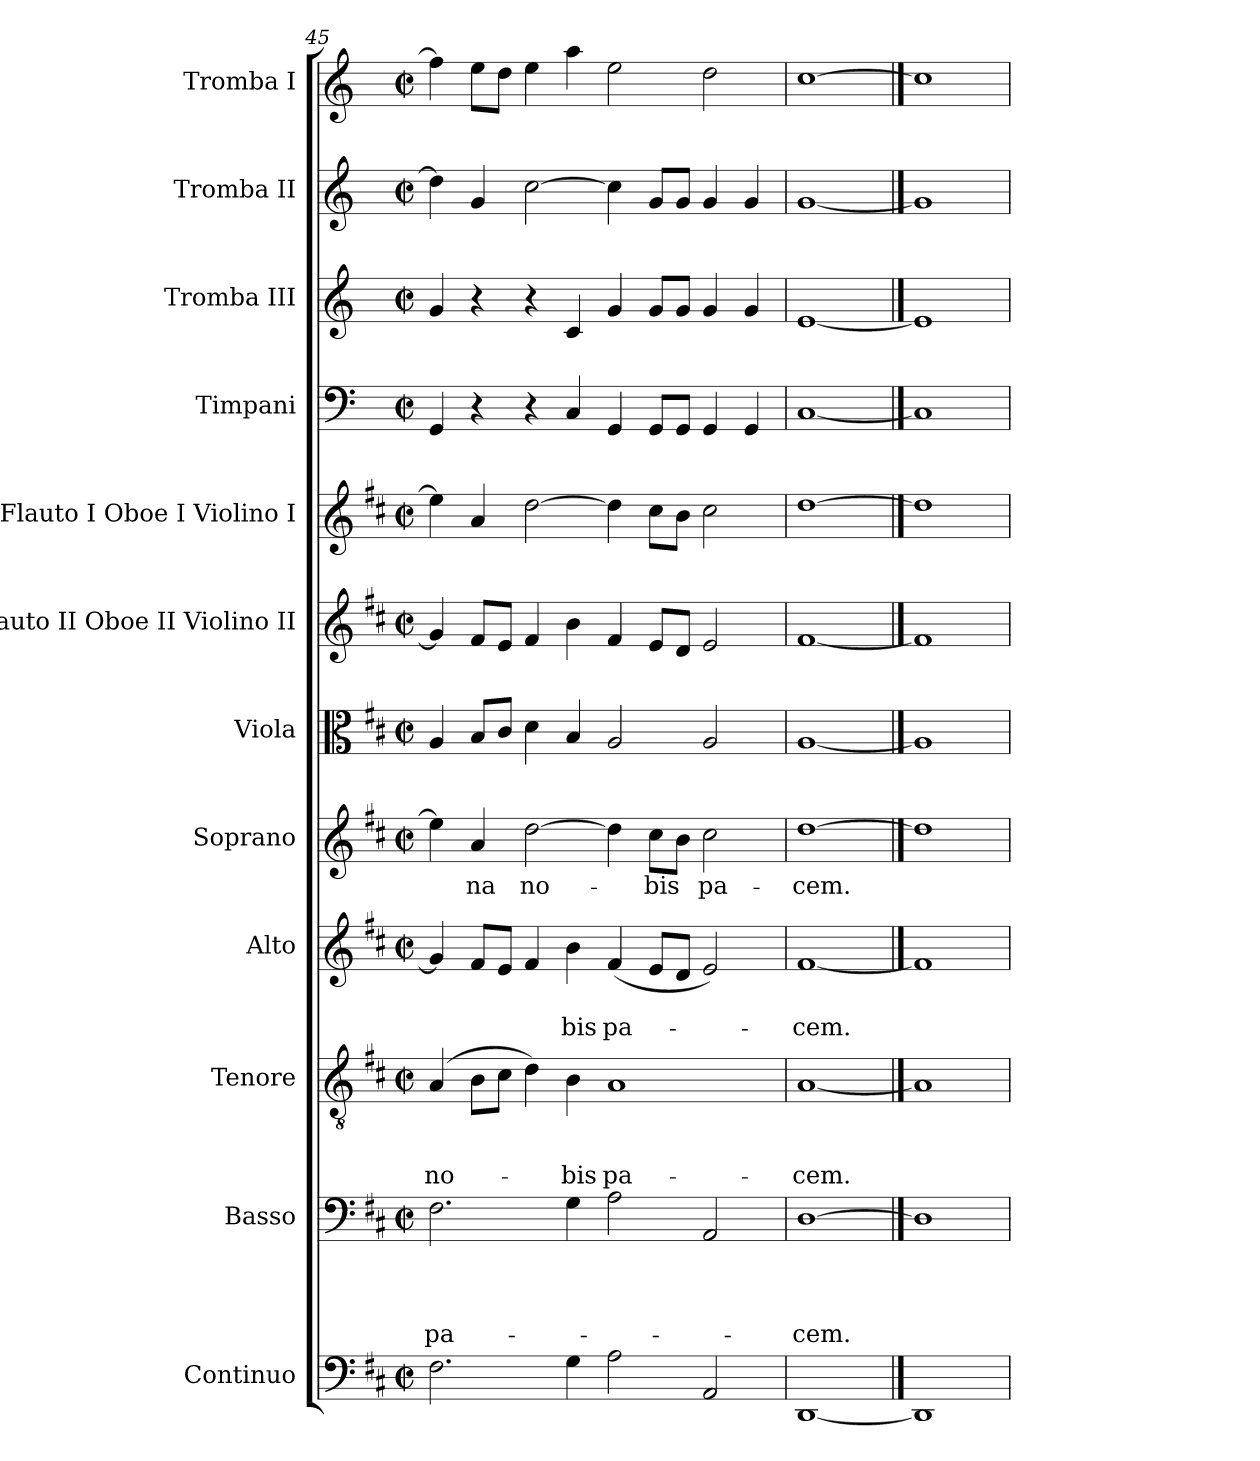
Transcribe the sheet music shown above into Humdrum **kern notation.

**kern	**kern	**text	**text	**text	**text	**kern	**text	**text	**text	**kern	**text	**text	**kern	**text	**kern	**kern	**kern	**kern	**kern	**kern	**kern
*part12	*part11	*part11	*part11	*part11	*part11	*part10	*part10	*part10	*part10	*part9	*part9	*part9	*part8	*part8	*part7	*part6	*part5	*part4	*part3	*part2	*part1
*staff12	*staff11	*staff11	*staff11	*staff11	*staff11	*staff10	*staff10	*staff10	*staff10	*staff9	*staff9	*staff9	*staff8	*staff8	*staff7	*staff6	*staff5	*staff4	*staff3	*staff2	*staff1
*I"Continuo	*I"Basso	*	*	*	*	*I"Tenore	*	*	*	*I"Alto	*	*	*I"Soprano	*	*I"Viola	*I"Flauto II Oboe II Violino II	*I"Flauto I Oboe I Violino I	*I"Timpani	*I"Tromba III	*I"Tromba II	*I"Tromba I
*I'Cont.	*I'B.	*	*	*	*	*I'T.	*	*	*	*I'A.	*	*	*I'S.	*	*I'Vla.	*I'Fl.II Ob.II Vl.II	*I'Fl.I Ob.I Vl.I	*I'Timp.	*I'Tr.III	*I'Tr.II	*I'Tr.I
*clefF4	*clefF4	*	*	*	*	*clefGv2	*	*	*	*clefG2	*	*	*clefG2	*	*clefC3	*clefG2	*clefG2	*clefF4	*clefG2	*clefG2	*clefG2
*	*	*	*	*	*	*	*	*	*	*	*	*	*	*	*	*	*	*ITrd-1c-2	*ITrd-1c-2	*ITrd-1c-2	*ITrd-1c-2
*k[f#c#]	*k[f#c#]	*	*	*	*	*k[f#c#]	*	*	*	*k[f#c#]	*	*	*k[f#c#]	*	*k[f#c#]	*k[f#c#]	*k[f#c#]	*k[f#c#]	*k[f#c#]	*k[f#c#]	*k[f#c#]
*D:	*D:	*	*	*	*	*D:	*	*	*	*D:	*	*	*D:	*	*D:	*D:	*D:	*D:	*D:	*D:	*D:
*M2/2	*M2/2	*	*	*	*	*M2/2	*	*	*	*M2/2	*	*	*M2/2	*	*M2/2	*M2/2	*M2/2	*M2/2	*M2/2	*M2/2	*M2/2
*met(c|)	*met(c|)	*	*	*	*	*met(c|)	*	*	*	*met(c|)	*	*	*met(c|)	*	*met(c|)	*met(c|)	*met(c|)	*met(c|)	*met(c|)	*met(c|)	*met(c|)
=45	=45	=45	=45	=45	=45	=45	=45	=45	=45	=45	=45	=45	=45	=45	=45	=45	=45	=45	=45	=45	=45
!	!	!	!	!	!LO:LY:b	!	!	!	!LO:LY:b	!	!	!	!	!	!	!	!	!	!	!	!
2.F#\	2.F#\	.	.	.	pa-	(>4A/	.	.	no-	4g/]	.	.	4ee\]	.	4A/	4g/]	4ee\]	4AA/	4a/	4ee\]	4gg\]
!	!	!	!	!	!	!	!	!	!	!	!	!	!	!LO:LY:b	!	!	!	!	!	!	!
.	.	.	.	.	.	8B\L	.	.	.	8f#/L	.	.	4a/	-na	8B/L	8f#/L	4a/	4r	4r	4a/	8ff#\L
.	.	.	.	.	.	8c#\J	.	.	.	8e/J	.	.	.	.	8c#/J	8e/J	.	.	.	.	8ee\J
!	!	!	!	!	!	!	!	!	!	!	!	!	!	!LO:LY:b	!	!	!	!	!	!	!
.	.	.	.	.	.	4d\)	.	.	.	4f#/	.	.	[2dd\	no-	4d\	4f#/	[2dd\	4r	4r	[2dd\	4ff#\
!	!	!	!	!	!	!	!	!	!LO:LY:b	!	!	!LO:LY:b	!	!	!	!	!	!	!	!	!
4G\	4G\	.	.	.	.	4B\	.	.	-bis	4b\	.	-bis	.	.	4B/	4b\	.	4D/	4d/	.	4bb\
!	!	!	!	!	!	!	!	!	!LO:LY:b	!	!	!LO:LY:b	!	!	!	!	!	!	!	!	!
2A\	2A\	.	.	.	.	1A	.	.	pa-	(<4f#/	.	pa-	4dd\]	.	2A/	4f#/	4dd\]	4AA/	4a/	4dd\]	2ff#\
!	!	!	!	!	!	!	!	!	!	!	!	!	!	!LO:LY:b	!	!	!	!	!	!	!
.	.	.	.	.	.	.	.	.	.	8e/L	.	.	8cc#\L	-bis	.	8e/L	8cc#\L	8AA/L	8a/L	8a/L	.
.	.	.	.	.	.	.	.	.	.	8d/J	.	.	8b\J	.	.	8d/J	8b\J	8AA/J	8a/J	8a/J	.
!	!	!	!	!	!	!	!	!	!	!	!	!	!	!LO:LY:b	!	!	!	!	!	!	!
2AA/	2AA/	.	.	.	.	.	.	.	.	2e/)	.	.	2cc#\	pa-	2A/	2e/	2cc#\	4AA/	4a/	4a/	2ee\
.	.	.	.	.	.	.	.	.	.	.	.	.	.	.	.	.	.	4AA/	4a/	4a/	.
=46	=46	=46	=46	=46	=46	=46	=46	=46	=46	=46	=46	=46	=46	=46	=46	=46	=46	=46	=46	=46	=46
!	!	!	!	!	!LO:LY:b	!	!	!	!LO:LY:b	!	!	!LO:LY:b	!	!LO:LY:b	!	!	!	!	!	!	!
[1DD	[1D	.	.	.	-cem.	[1A	.	.	-cem.	[1f#	.	-cem.	[1dd	-cem.	[1A	[1f#	[1dd	[1D	[1f#	[1a	[1dd
==47	==47	==47	==47	==47	==47	==47	==47	==47	==47	==47	==47	==47	==47	==47	==47	==47	==47	==47	==47	==47	==47
1DD]	1D]	.	.	.	.	1A]	.	.	.	1f#]	.	.	1dd]	.	1A]	1f#]	1dd]	1D]	1f#]	1a]	1dd]
=	=	=	=	=	=	=	=	=	=	=	=	=	=	=	=	=	=	=	=	=	=
*-	*-	*-	*-	*-	*-	*-	*-	*-	*-	*-	*-	*-	*-	*-	*-	*-	*-	*-	*-	*-	*-
